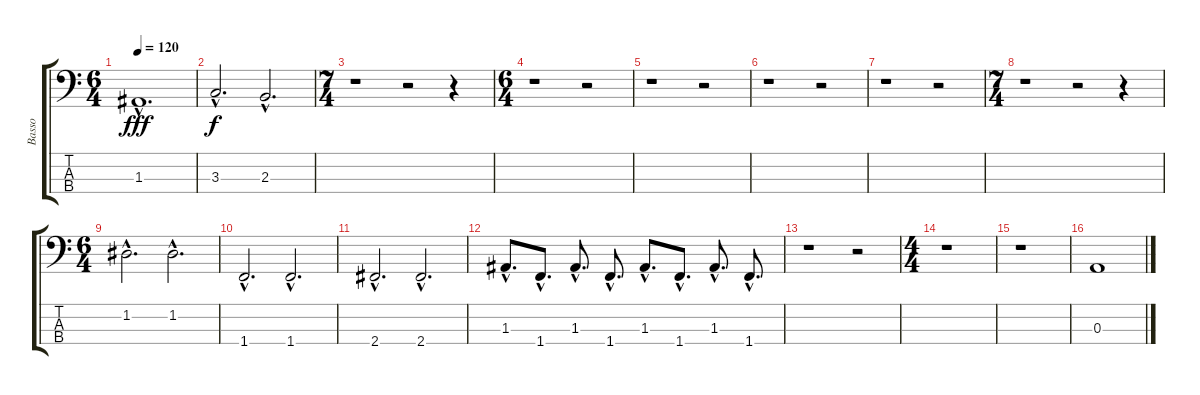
\track ("Basso" "Basso") {instrument electricbassfinger}
\staff {score tabs}
\tuning (G2 D2 A1 E1) {hide}
\ts (6 4)
\tempo 120
\clef f4
\ks c
1.3{hac}.1{d dy fff} |
3.3{hac}.2{d dy f} 2.3{hac}.2{d} |
\ts (7 4)
r.1 r.2 r.4 |
\ts (6 4)
r.1 r.2 |
r.1 r.2 |
r.1 r.2 |
r.1 r.2 |
\ts (7 4)
r.1 r.2 r.4 |
\ts (6 4)
1.2{hac}.2{d} 1.2{hac}.2{d} |
1.4{hac}.2{d} 1.4{hac}.2{d} |
2.4{hac}.2{d} 2.4{hac}.2{d} |
1.3{hac}.8{d} 1.4{hac}.8{d} 1.3{hac}.8{d} 1.4{hac}.8{d} 1.3{hac}.8{d} 1.4{hac}.8{d} 1.3{hac}.8{d} 1.4{hac}.8{d} |
r.1 r.2 |
\ts (4 4)
r.1 |
r.1 |
0.3.1
